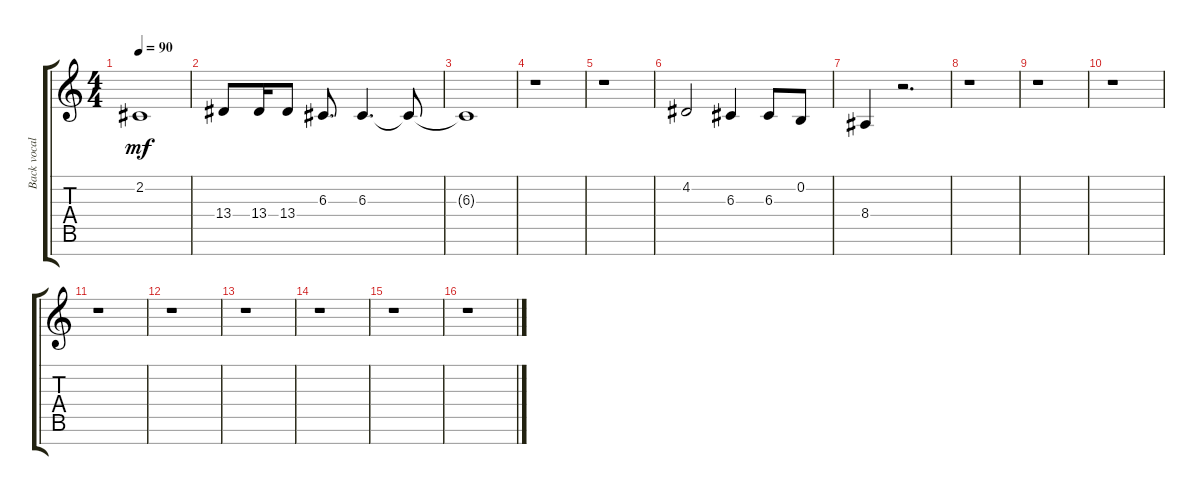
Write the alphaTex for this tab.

\track ("Back vocals" "Back vocal") {instrument voiceoohs}
\staff {score tabs}
\tuning (E4 B3 G3 D3 A2 E2 B1) {hide}
\ts (4 4)
\tempo 90
\clef g2
\ks c
2.2.1{dy mf} |
13.4.8 13.4.16 13.4.8 6.3.8{d} 6.3.4{d} 6.3{t}.8 |
6.3{t}.1 |
r.1 |
r.1 |
4.2.2 6.3.4 6.3.8 0.2.8 |
8.4.4 r.2{d} |
r.1 |
r.1 |
r.1 |
r.1 |
r.1 |
r.1 |
r.1 |
r.1 |
r.1
